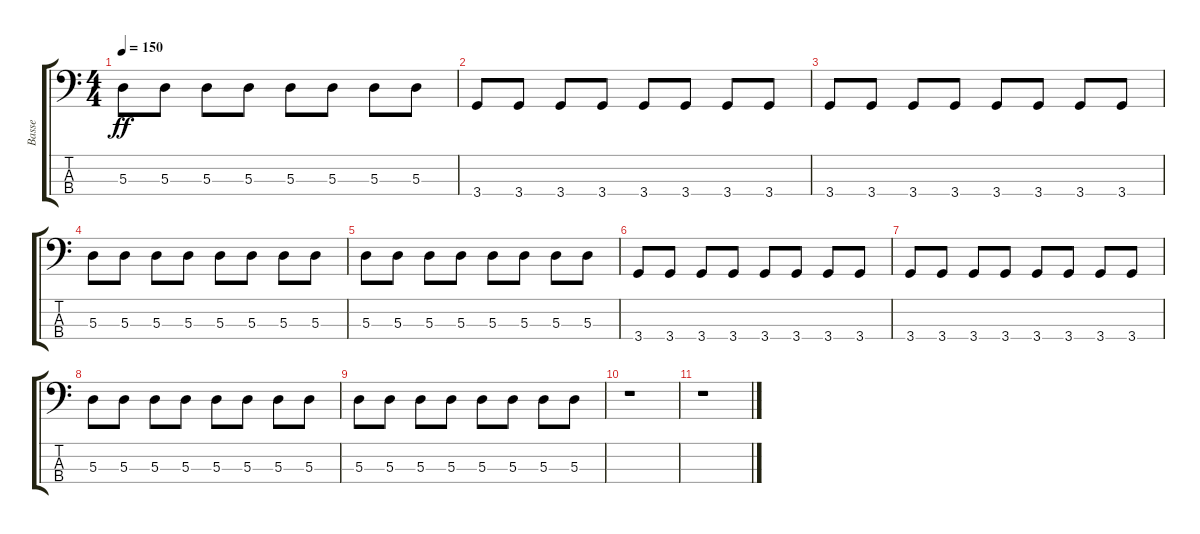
\track ("Basse" "Basse") {instrument synthbass1}
\staff {score tabs}
\tuning (G2 D2 A1 E1) {hide}
\ts (4 4)
\tempo 150
\clef f4
\ks c
5.3.8{dy ff} 5.3.8 5.3.8 5.3.8 5.3.8 5.3.8 5.3.8 5.3.8 |
3.4.8 3.4.8 3.4.8 3.4.8 3.4.8 3.4.8 3.4.8 3.4.8 |
3.4.8 3.4.8 3.4.8 3.4.8 3.4.8 3.4.8 3.4.8 3.4.8 |
5.3.8 5.3.8 5.3.8 5.3.8 5.3.8 5.3.8 5.3.8 5.3.8 |
5.3.8 5.3.8 5.3.8 5.3.8 5.3.8 5.3.8 5.3.8 5.3.8 |
3.4.8 3.4.8 3.4.8 3.4.8 3.4.8 3.4.8 3.4.8 3.4.8 |
3.4.8 3.4.8 3.4.8 3.4.8 3.4.8 3.4.8 3.4.8 3.4.8 |
5.3.8 5.3.8 5.3.8 5.3.8 5.3.8 5.3.8 5.3.8 5.3.8 |
5.3.8 5.3.8 5.3.8 5.3.8 5.3.8 5.3.8 5.3.8 5.3.8 |
r.1 |
r.1
